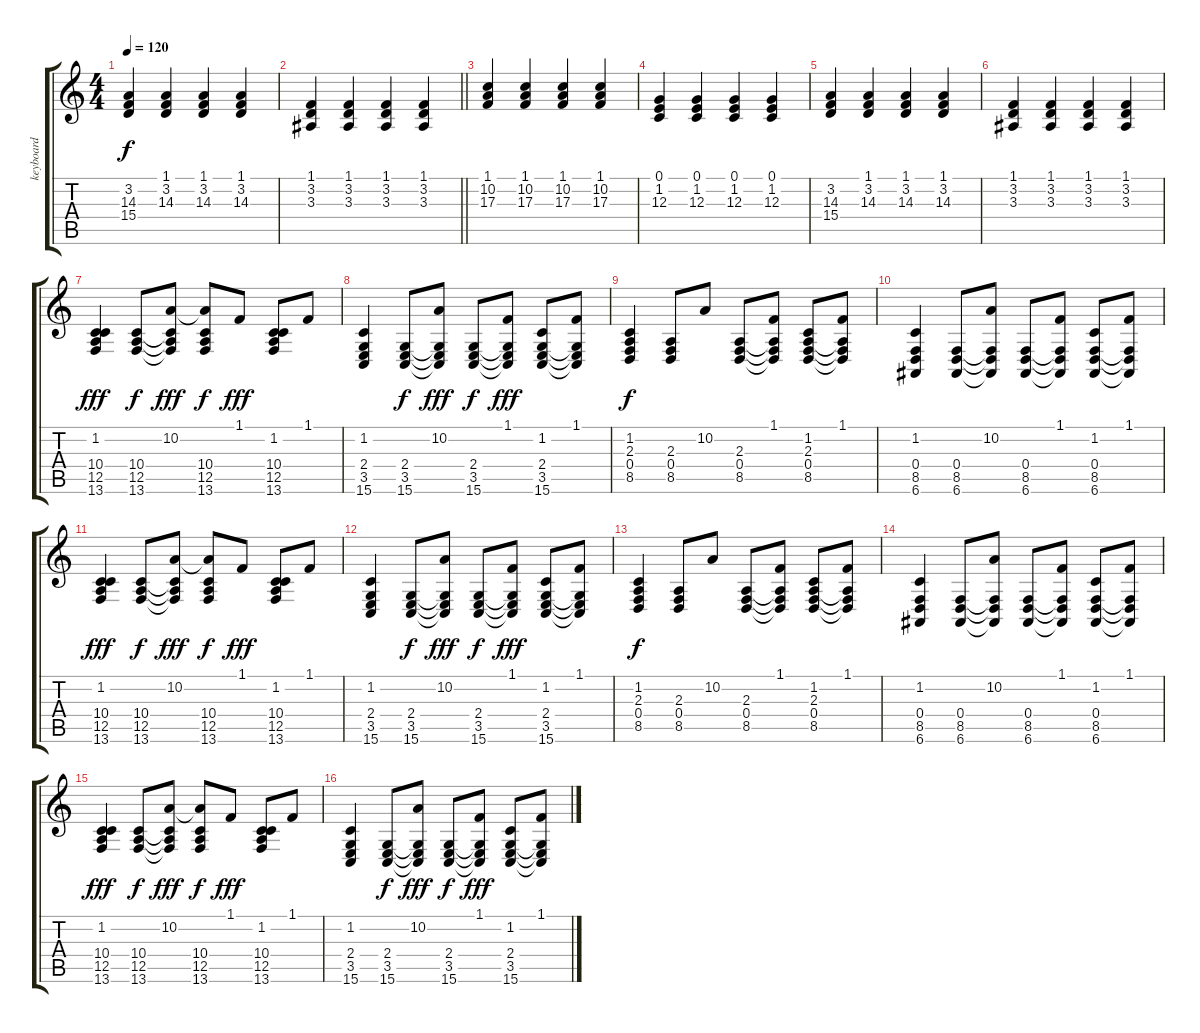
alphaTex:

\track ("keyboard" "keyboard") {instrument pad4choir}
\staff {score tabs}
\tuning (E4 B3 G3 D3 A2 E2) {hide}
\ts (4 4)
\tempo 120
\clef g2
\ks c
(3.2 14.3 15.4).4{dy f} (1.1 3.2 14.3).4 (1.1 3.2 14.3).4 (1.1 3.2 14.3).4 |
\barLineRight lightlight
(1.1 3.2 3.3).4 (1.1 3.2 3.3).4 (1.1 3.2 3.3).4 (1.1 3.2 3.3).4 |
(1.1 10.2 17.3).4 (1.1 10.2 17.3).4 (1.1 10.2 17.3).4 (1.1 10.2 17.3).4 |
(0.1 1.2 12.3).4 (0.1 1.2 12.3).4 (0.1 1.2 12.3).4 (0.1 1.2 12.3).4 |
(3.2 14.3 15.4).4 (1.1 3.2 14.3).4 (1.1 3.2 14.3).4 (1.1 3.2 14.3).4 |
(1.1 3.2 3.3).4 (1.1 3.2 3.3).4 (1.1 3.2 3.3).4 (1.1 3.2 3.3).4 |
(1.2 10.4 12.5 13.6).4{dy fff instrument pad4choir} (10.4 12.5 13.6).8{dy f} (10.2 10.4{t} 12.5{t} 13.6{t}).8{dy fff} (10.2{t} 10.4 12.5 13.6).8{dy f} 1.1.8{dy fff} (1.2 10.4 12.5 13.6).8 1.1.8 |
(1.2 2.4 3.5 15.6).4 (2.4 3.5 15.6).8{dy f} (10.2 2.4{t} 3.5{t} 15.6{t}).8{dy fff} (2.4 3.5 15.6).8{dy f} (1.1 2.4{t} 3.5{t} 15.6{t}).8{dy fff} (1.2 2.4 3.5 15.6).8 (1.1 2.4{t} 3.5{t} 15.6{t}).8 |
(1.2 2.3 0.4 8.5).4{dy f} (2.3 0.4 8.5).8 10.2.8 (2.3 0.4 8.5).8 (1.1 2.3{t} 0.4{t} 8.5{t}).8 (1.2 2.3 0.4 8.5).8 (1.1 2.3{t} 0.4{t} 8.5{t}).8 |
(1.2 0.4 8.5 6.6).4 (0.4 8.5 6.6).8 (10.2 0.4{t} 8.5{t} 6.6{t}).8 (0.4 8.5 6.6).8 (1.1 0.4{t} 8.5{t} 6.6{t}).8 (1.2 0.4 8.5 6.6).8 (1.1 0.4{t} 8.5{t} 6.6{t}).8 |
(1.2 10.4 12.5 13.6).4{dy fff instrument pad4choir} (10.4 12.5 13.6).8{dy f} (10.2 10.4{t} 12.5{t} 13.6{t}).8{dy fff} (10.2{t} 10.4 12.5 13.6).8{dy f} 1.1.8{dy fff} (1.2 10.4 12.5 13.6).8 1.1.8 |
(1.2 2.4 3.5 15.6).4 (2.4 3.5 15.6).8{dy f} (10.2 2.4{t} 3.5{t} 15.6{t}).8{dy fff} (2.4 3.5 15.6).8{dy f} (1.1 2.4{t} 3.5{t} 15.6{t}).8{dy fff} (1.2 2.4 3.5 15.6).8 (1.1 2.4{t} 3.5{t} 15.6{t}).8 |
(1.2 2.3 0.4 8.5).4{dy f} (2.3 0.4 8.5).8 10.2.8 (2.3 0.4 8.5).8 (1.1 2.3{t} 0.4{t} 8.5{t}).8 (1.2 2.3 0.4 8.5).8 (1.1 2.3{t} 0.4{t} 8.5{t}).8 |
(1.2 0.4 8.5 6.6).4 (0.4 8.5 6.6).8 (10.2 0.4{t} 8.5{t} 6.6{t}).8 (0.4 8.5 6.6).8 (1.1 0.4{t} 8.5{t} 6.6{t}).8 (1.2 0.4 8.5 6.6).8 (1.1 0.4{t} 8.5{t} 6.6{t}).8 |
(1.2 10.4 12.5 13.6).4{dy fff} (10.4 12.5 13.6).8{dy f} (10.2 10.4{t} 12.5{t} 13.6{t}).8{dy fff} (10.2{t} 10.4 12.5 13.6).8{dy f} 1.1.8{dy fff} (1.2 10.4 12.5 13.6).8 1.1.8 |
(1.2 2.4 3.5 15.6).4 (2.4 3.5 15.6).8{dy f} (10.2 2.4{t} 3.5{t} 15.6{t}).8{dy fff} (2.4 3.5 15.6).8{dy f} (1.1 2.4{t} 3.5{t} 15.6{t}).8{dy fff} (1.2 2.4 3.5 15.6).8 (1.1 2.4{t} 3.5{t} 15.6{t}).8
